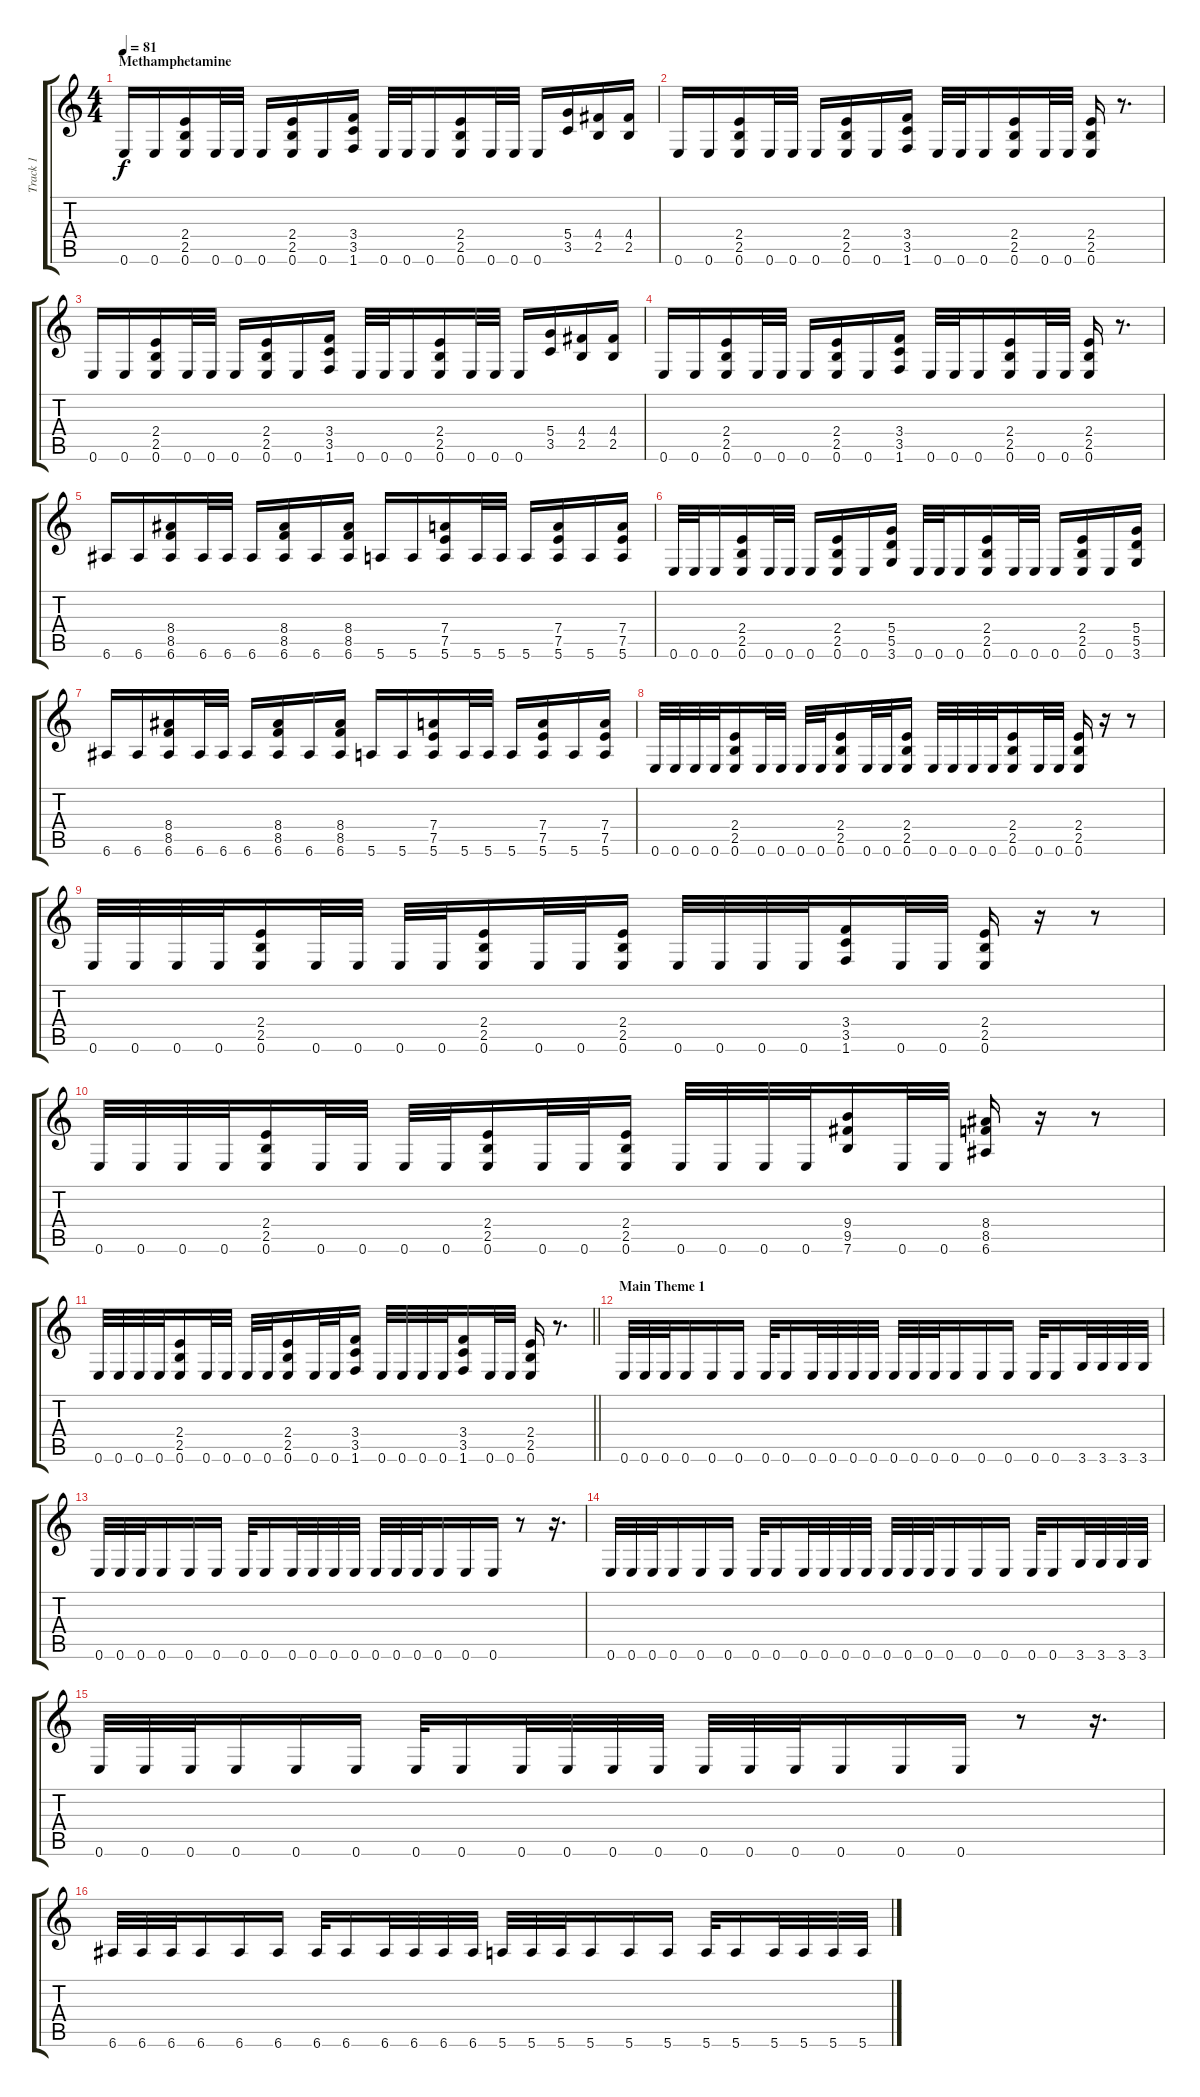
\track ("Track 1" "Track 1") {instrument acousticguitarsteel}
\staff {score tabs}
\tuning (E4 B3 G3 D3 A2 E2) {hide}
\ts (4 4)
\section ("" "Methamphetamine")
\tempo 81
\clef g2
\ks c
0.6.16{dy f volume 14} 0.6.16 (2.4 2.5 0.6).16 0.6.32 0.6.32 0.6.16 (2.4 2.5 0.6).16 0.6.16 (3.4 3.5 1.6).16 0.6.32 0.6.32 0.6.16 (2.4 2.5 0.6).16 0.6.32 0.6.32 0.6.16 (5.4 3.5).16 (4.4 2.5).16 (4.4 2.5).16 |
0.6.16 0.6.16 (2.4 2.5 0.6).16 0.6.32 0.6.32 0.6.16 (2.4 2.5 0.6).16 0.6.16 (3.4 3.5 1.6).16 0.6.32 0.6.32 0.6.16 (2.4 2.5 0.6).16 0.6.32 0.6.32 (2.4 2.5 0.6).16 r.8{d} |
0.6.16 0.6.16 (2.4 2.5 0.6).16 0.6.32 0.6.32 0.6.16 (2.4 2.5 0.6).16 0.6.16 (3.4 3.5 1.6).16 0.6.32 0.6.32 0.6.16 (2.4 2.5 0.6).16 0.6.32 0.6.32 0.6.16 (5.4 3.5).16 (4.4 2.5).16 (4.4 2.5).16 |
0.6.16 0.6.16 (2.4 2.5 0.6).16 0.6.32 0.6.32 0.6.16 (2.4 2.5 0.6).16 0.6.16 (3.4 3.5 1.6).16 0.6.32 0.6.32 0.6.16 (2.4 2.5 0.6).16 0.6.32 0.6.32 (2.4 2.5 0.6).16 r.8{d} |
6.6.16 6.6.16 (8.4 8.5 6.6).16 6.6.32 6.6.32 6.6.16 (8.4 8.5 6.6).16 6.6.16 (8.4 8.5 6.6).16 5.6.16 5.6.16 (7.4 7.5 5.6).16 5.6.32 5.6.32 5.6.16 (7.4 7.5 5.6).16 5.6.16 (7.4 7.5 5.6).16 |
0.6.32 0.6.32 0.6.16 (2.4 2.5 0.6).16 0.6.32 0.6.32 0.6.16 (2.4 2.5 0.6).16 0.6.16 (5.4 5.5 3.6).16 0.6.32 0.6.32 0.6.16 (2.4 2.5 0.6).16 0.6.32 0.6.32 0.6.16 (2.4 2.5 0.6).16 0.6.16 (5.4 5.5 3.6).16 |
6.6.16 6.6.16 (8.4 8.5 6.6).16 6.6.32 6.6.32 6.6.16 (8.4 8.5 6.6).16 6.6.16 (8.4 8.5 6.6).16 5.6.16 5.6.16 (7.4 7.5 5.6).16 5.6.32 5.6.32 5.6.16 (7.4 7.5 5.6).16 5.6.16 (7.4 7.5 5.6).16 |
0.6.32 0.6.32 0.6.32 0.6.32 (2.4 2.5 0.6).16 0.6.32 0.6.32 0.6.32 0.6.32 (2.4 2.5 0.6).16 0.6.32 0.6.32 (2.4 2.5 0.6).16 0.6.32 0.6.32 0.6.32 0.6.32 (2.4 2.5 0.6).16 0.6.32 0.6.32 (2.4 2.5 0.6).16 r.16 r.8 |
0.6.32 0.6.32 0.6.32 0.6.32 (2.4 2.5 0.6).16 0.6.32 0.6.32 0.6.32 0.6.32 (2.4 2.5 0.6).16 0.6.32 0.6.32 (2.4 2.5 0.6).16 0.6.32 0.6.32 0.6.32 0.6.32 (3.4 3.5 1.6).16 0.6.32 0.6.32 (2.4 2.5 0.6).16 r.16 r.8 |
0.6.32 0.6.32 0.6.32 0.6.32 (2.4 2.5 0.6).16 0.6.32 0.6.32 0.6.32 0.6.32 (2.4 2.5 0.6).16 0.6.32 0.6.32 (2.4 2.5 0.6).16 0.6.32 0.6.32 0.6.32 0.6.32 (9.4 9.5 7.6).16 0.6.32 0.6.32 (8.4 8.5 6.6).16 r.16 r.8 |
\barLineRight lightlight
0.6.32 0.6.32 0.6.32 0.6.32 (2.4 2.5 0.6).16 0.6.32 0.6.32 0.6.32 0.6.32 (2.4 2.5 0.6).16 0.6.32 0.6.32 (3.4 3.5 1.6).16 0.6.32 0.6.32 0.6.32 0.6.32 (3.4 3.5 1.6).16 0.6.32 0.6.32 (2.4 2.5 0.6).16 r.8{d} |
\section ("" "Main Theme 1")
0.6.32{instrument distortionguitar} 0.6.32 0.6.32 0.6.16 0.6.16 0.6.16 0.6.32 0.6.16 0.6.32 0.6.32 0.6.32 0.6.32 0.6.32 0.6.32 0.6.32 0.6.16 0.6.16 0.6.16 0.6.32 0.6.16 3.6.32 3.6.32 3.6.32 3.6.32 |
0.6.32 0.6.32 0.6.32 0.6.16 0.6.16 0.6.16 0.6.32 0.6.16 0.6.32 0.6.32 0.6.32 0.6.32 0.6.32 0.6.32 0.6.32 0.6.16 0.6.16 0.6.16 r.8 r.16{d} |
0.6.32 0.6.32 0.6.32 0.6.16 0.6.16 0.6.16 0.6.32 0.6.16 0.6.32 0.6.32 0.6.32 0.6.32 0.6.32 0.6.32 0.6.32 0.6.16 0.6.16 0.6.16 0.6.32 0.6.16 3.6.32 3.6.32 3.6.32 3.6.32 |
0.6.32 0.6.32 0.6.32 0.6.16 0.6.16 0.6.16 0.6.32 0.6.16 0.6.32 0.6.32 0.6.32 0.6.32 0.6.32 0.6.32 0.6.32 0.6.16 0.6.16 0.6.16 r.8 r.16{d} |
6.6.32 6.6.32 6.6.32 6.6.16 6.6.16 6.6.16 6.6.32 6.6.16 6.6.32 6.6.32 6.6.32 6.6.32 5.6.32 5.6.32 5.6.32 5.6.16 5.6.16 5.6.16 5.6.32 5.6.16 5.6.32 5.6.32 5.6.32 5.6.32
